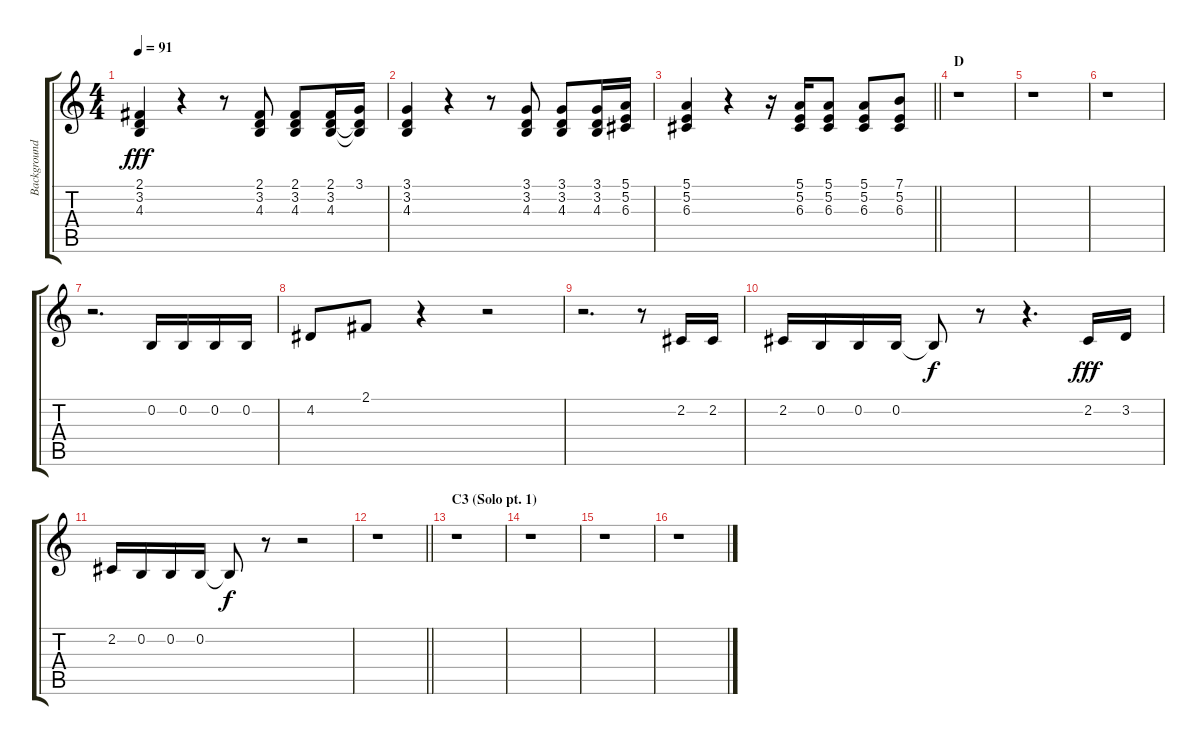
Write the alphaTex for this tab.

\track ("Background Vocals" "Background") {instrument synthvoice}
\staff {score tabs}
\tuning (E4 B3 G3 D3 A2 E2) {hide}
\ts (4 4)
\tempo 91
\clef g2
\ks c
(2.1 3.2 4.3).4{dy fff} r.4 r.8 (2.1 3.2 4.3).8 (2.1 3.2 4.3).8 (2.1 3.2 4.3).16 (3.1 3.2{t} 4.3{t}).16 |
(3.1 3.2 4.3).4 r.4 r.8 (3.1 3.2 4.3).8 (3.1 3.2 4.3).8 (3.1 3.2 4.3).16 (5.1 5.2 6.3).16 |
\barLineRight lightlight
(5.1 5.2 6.3).4 r.4 r.16 (5.1 5.2 6.3).16 (5.1 5.2 6.3).8 (5.1 5.2 6.3).8 (7.1 5.2 6.3).8 |
\section ("" "D")
r.1 |
r.1 |
r.1 |
r.2{d} 0.2.16{instrument lead6voice} 0.2.16 0.2.16 0.2.16 |
4.2.8 2.1.8 r.4 r.2 |
r.2{d} r.8 2.2.16 2.2.16 |
2.2.16 0.2.16 0.2.16 0.2.16 0.2{t}.8{dy f} r.8 r.4{d} 2.2.16{dy fff} 3.2.16 |
2.2.16 0.2.16 0.2.16 0.2.16 0.2{t}.8{dy f} r.8 r.2 |
\barLineRight lightlight
r.1 |
\section ("" "C3 (Solo pt. 1)")
r.1 |
r.1 |
r.1 |
r.1
